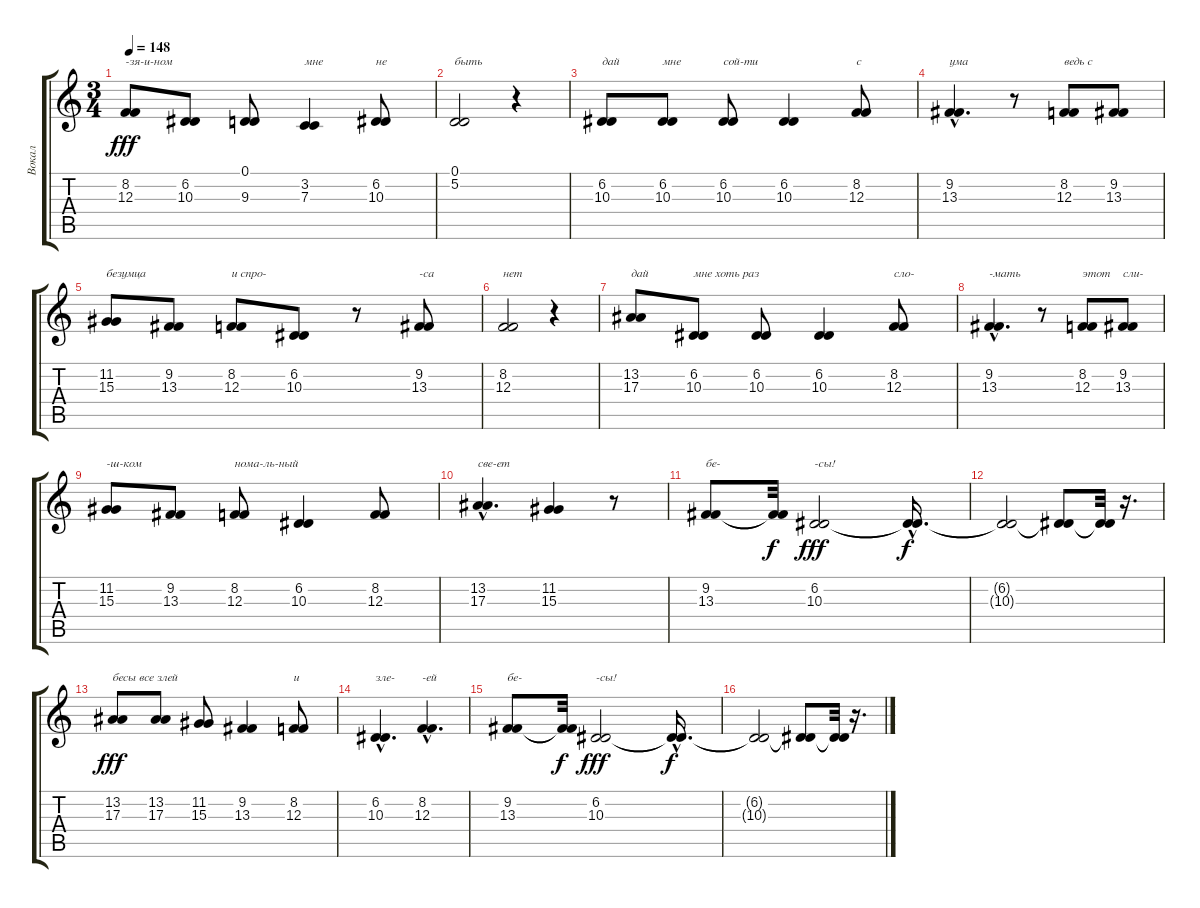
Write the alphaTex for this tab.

\track ("Вокал" "Вокал") {instrument voiceoohs}
\staff {score tabs}
\tuning (D4 A3 F3 C3 G2 D2) {hide}
\ts (3 4)
\tempo 148
\clef g2
\ks c
(8.2 12.3).8{txt "-зя-и-ном" dy fff} (6.2 10.3).8 (0.1 9.3).8 (3.2 7.3).4{txt "мне"} (6.2 10.3).8{txt "не"} |
(0.1 5.2).2{txt "быть"} r.4 |
(6.2 10.3).8{txt "дай"} (6.2 10.3).8{txt "мне"} (6.2 10.3).8{txt "сой-ти"} (6.2 10.3).4 (8.2 12.3).8{txt "с"} |
(9.2{hac} 13.3{hac}).4{d txt "ума"} r.8 (8.2 12.3).8{txt "ведь с"} (9.2 13.3).8 |
(11.2 15.3).8{txt "безумца"} (9.2 13.3).8 (8.2 12.3).8{txt "и спро-"} (6.2 10.3).8 r.8 (9.2 13.3).8{txt "-са"} |
(8.2 12.3).2{txt "нет"} r.4 |
(13.2 17.3).8{txt "дай"} (6.2 10.3).8{txt "мне хоть раз"} (6.2 10.3).8 (6.2 10.3).4 (8.2 12.3).8{txt "сло-"} |
(9.2{hac} 13.3{hac}).4{d txt "-мать"} r.8 (8.2 12.3).8{txt "этот"} (9.2 13.3).8{txt "сли-"} |
(11.2 15.3).8{txt "-ш-ком"} (9.2 13.3).8 (8.2 12.3).8{txt "нома-ль-ный"} (6.2 10.3).4 (8.2 12.3).8 |
(13.2{hac} 17.3{hac}).4{d txt "све-ет"} (11.2 15.3).4 r.8 |
(9.2 13.3).8{txt "бе-"} (9.2{t} 13.3{t}).32{dy f} (6.2 10.3).2{txt "-сы!" dy fff} (6.2{hac t} 10.3{hac t}).16{d dy f} |
(6.2{t} 10.3{t}).2 (6.2{t} 10.3{t}).8 (6.2{t} 10.3{t}).32 r.16{d} |
(13.2 17.3).8{txt "бесы все злей" dy fff} (13.2 17.3).8 (11.2 15.3).8 (9.2 13.3).4 (8.2 12.3).8{txt "и"} |
(6.2{hac} 10.3{hac}).4{d txt "зле-"} (8.2{hac} 12.3{hac}).4{d txt "-ей"} |
(9.2 13.3).8{txt "бе-"} (9.2{t} 13.3{t}).32{dy f} (6.2 10.3).2{txt "-сы!" dy fff} (6.2{hac t} 10.3{hac t}).16{d dy f} |
(6.2{t} 10.3{t}).2 (6.2{t} 10.3{t}).8 (6.2{t} 10.3{t}).32 r.16{d}
